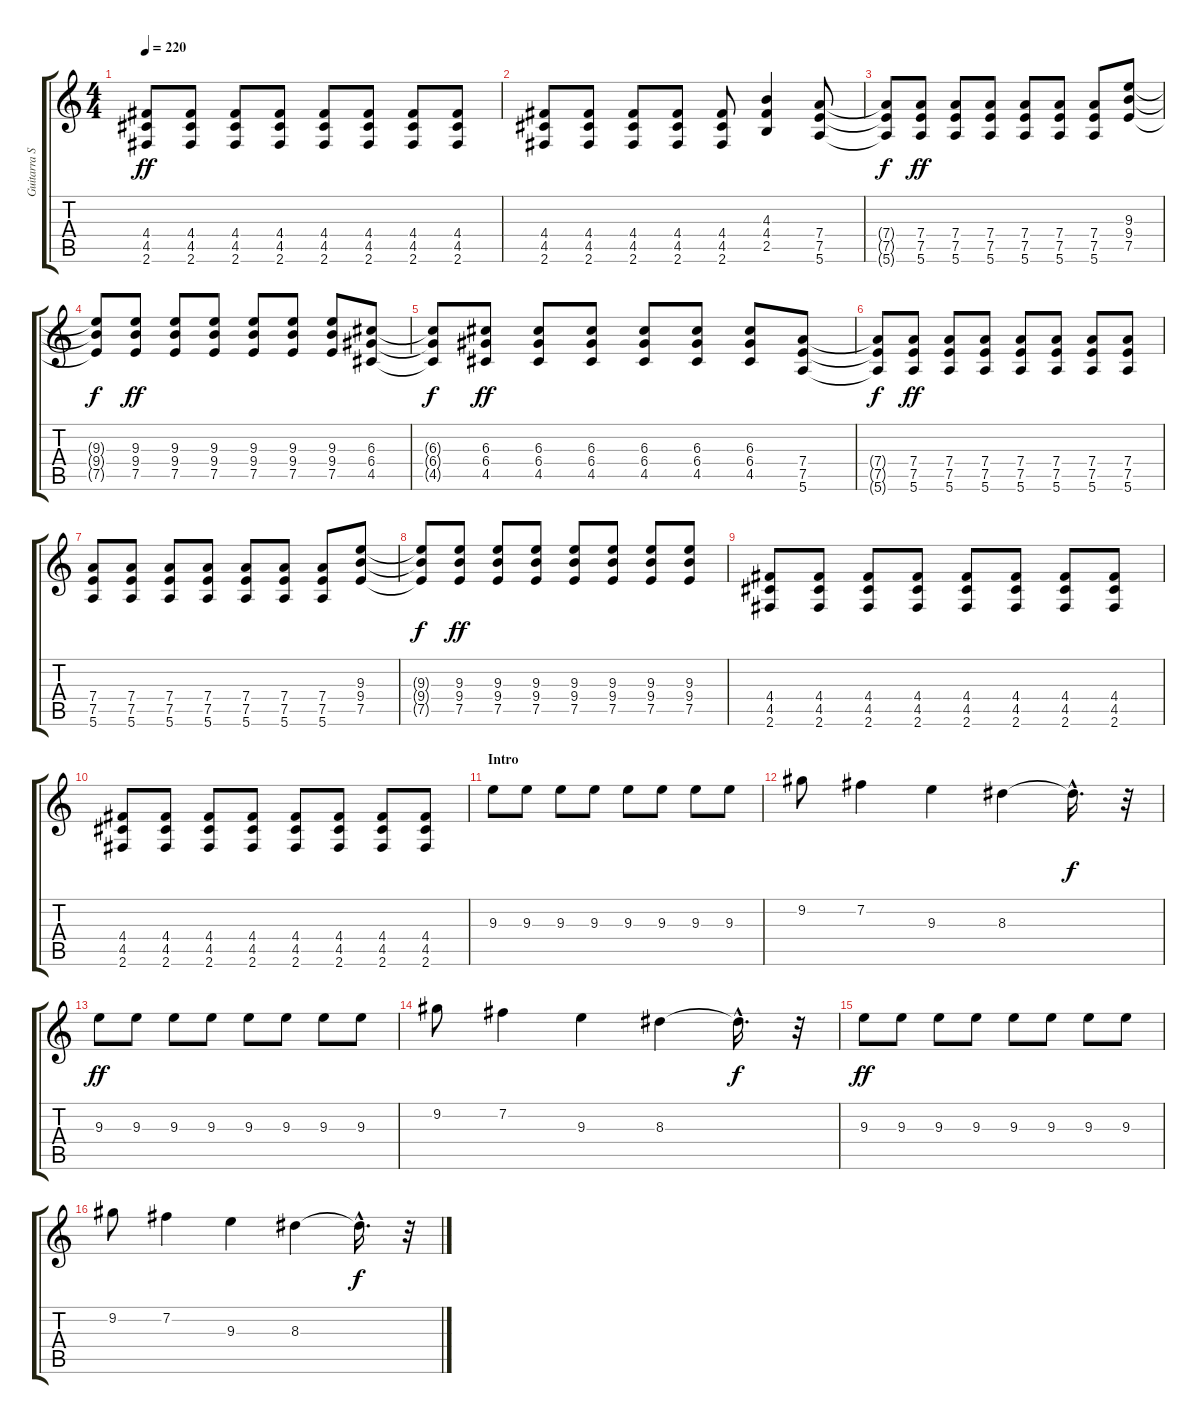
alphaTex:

\track ("Guitarra Solo" "Guitarra S") {instrument distortionguitar}
\staff {score tabs}
\tuning (E4 B3 G3 D3 A2 E2) {hide}
\ts (4 4)
\tempo 220
\clef g2
\ks c
(4.4 4.5 2.6).8{dy ff} (4.4 4.5 2.6).8 (4.4 4.5 2.6).8 (4.4 4.5 2.6).8 (4.4 4.5 2.6).8 (4.4 4.5 2.6).8 (4.4 4.5 2.6).8 (4.4 4.5 2.6).8 |
(4.4 4.5 2.6).8 (4.4 4.5 2.6).8 (4.4 4.5 2.6).8 (4.4 4.5 2.6).8 (4.4 4.5 2.6).8 (4.3 4.4 2.5).4 (7.4 7.5 5.6).8 |
(7.4{t} 7.5{t} 5.6{t}).8{dy f} (7.4 7.5 5.6).8{dy ff} (7.4 7.5 5.6).8 (7.4 7.5 5.6).8 (7.4 7.5 5.6).8 (7.4 7.5 5.6).8 (7.4 7.5 5.6).8 (9.3 9.4 7.5).8 |
(9.3{t} 9.4{t} 7.5{t}).8{dy f} (9.3 9.4 7.5).8{dy ff} (9.3 9.4 7.5).8 (9.3 9.4 7.5).8 (9.3 9.4 7.5).8 (9.3 9.4 7.5).8 (9.3 9.4 7.5).8 (6.3 6.4 4.5).8 |
(6.3{t} 6.4{t} 4.5{t}).8{dy f} (6.3 6.4 4.5).8{dy ff} (6.3 6.4 4.5).8 (6.3 6.4 4.5).8 (6.3 6.4 4.5).8 (6.3 6.4 4.5).8 (6.3 6.4 4.5).8 (7.4 7.5 5.6).8 |
(7.4{t} 7.5{t} 5.6{t}).8{dy f} (7.4 7.5 5.6).8{dy ff} (7.4 7.5 5.6).8 (7.4 7.5 5.6).8 (7.4 7.5 5.6).8 (7.4 7.5 5.6).8 (7.4 7.5 5.6).8 (7.4 7.5 5.6).8 |
(7.4 7.5 5.6).8 (7.4 7.5 5.6).8 (7.4 7.5 5.6).8 (7.4 7.5 5.6).8 (7.4 7.5 5.6).8 (7.4 7.5 5.6).8 (7.4 7.5 5.6).8 (9.3 9.4 7.5).8 |
(9.3{t} 9.4{t} 7.5{t}).8{dy f} (9.3 9.4 7.5).8{dy ff} (9.3 9.4 7.5).8 (9.3 9.4 7.5).8 (9.3 9.4 7.5).8 (9.3 9.4 7.5).8 (9.3 9.4 7.5).8 (9.3 9.4 7.5).8 |
(4.4 4.5 2.6).8 (4.4 4.5 2.6).8 (4.4 4.5 2.6).8 (4.4 4.5 2.6).8 (4.4 4.5 2.6).8 (4.4 4.5 2.6).8 (4.4 4.5 2.6).8 (4.4 4.5 2.6).8 |
(4.4 4.5 2.6).8 (4.4 4.5 2.6).8 (4.4 4.5 2.6).8 (4.4 4.5 2.6).8 (4.4 4.5 2.6).8 (4.4 4.5 2.6).8 (4.4 4.5 2.6).8 (4.4 4.5 2.6).8 |
\section ("" "Intro")
9.3.8 9.3.8 9.3.8 9.3.8 9.3.8 9.3.8 9.3.8 9.3.8 |
9.2.8 7.2.4 9.3.4 8.3.4 8.3{hac t}.16{d dy f} r.32 |
9.3.8{dy ff} 9.3.8 9.3.8 9.3.8 9.3.8 9.3.8 9.3.8 9.3.8 |
9.2.8 7.2.4 9.3.4 8.3.4 8.3{hac t}.16{d dy f} r.32 |
9.3.8{dy ff} 9.3.8 9.3.8 9.3.8 9.3.8 9.3.8 9.3.8 9.3.8 |
9.2.8 7.2.4 9.3.4 8.3.4 8.3{hac t}.16{d dy f} r.32
